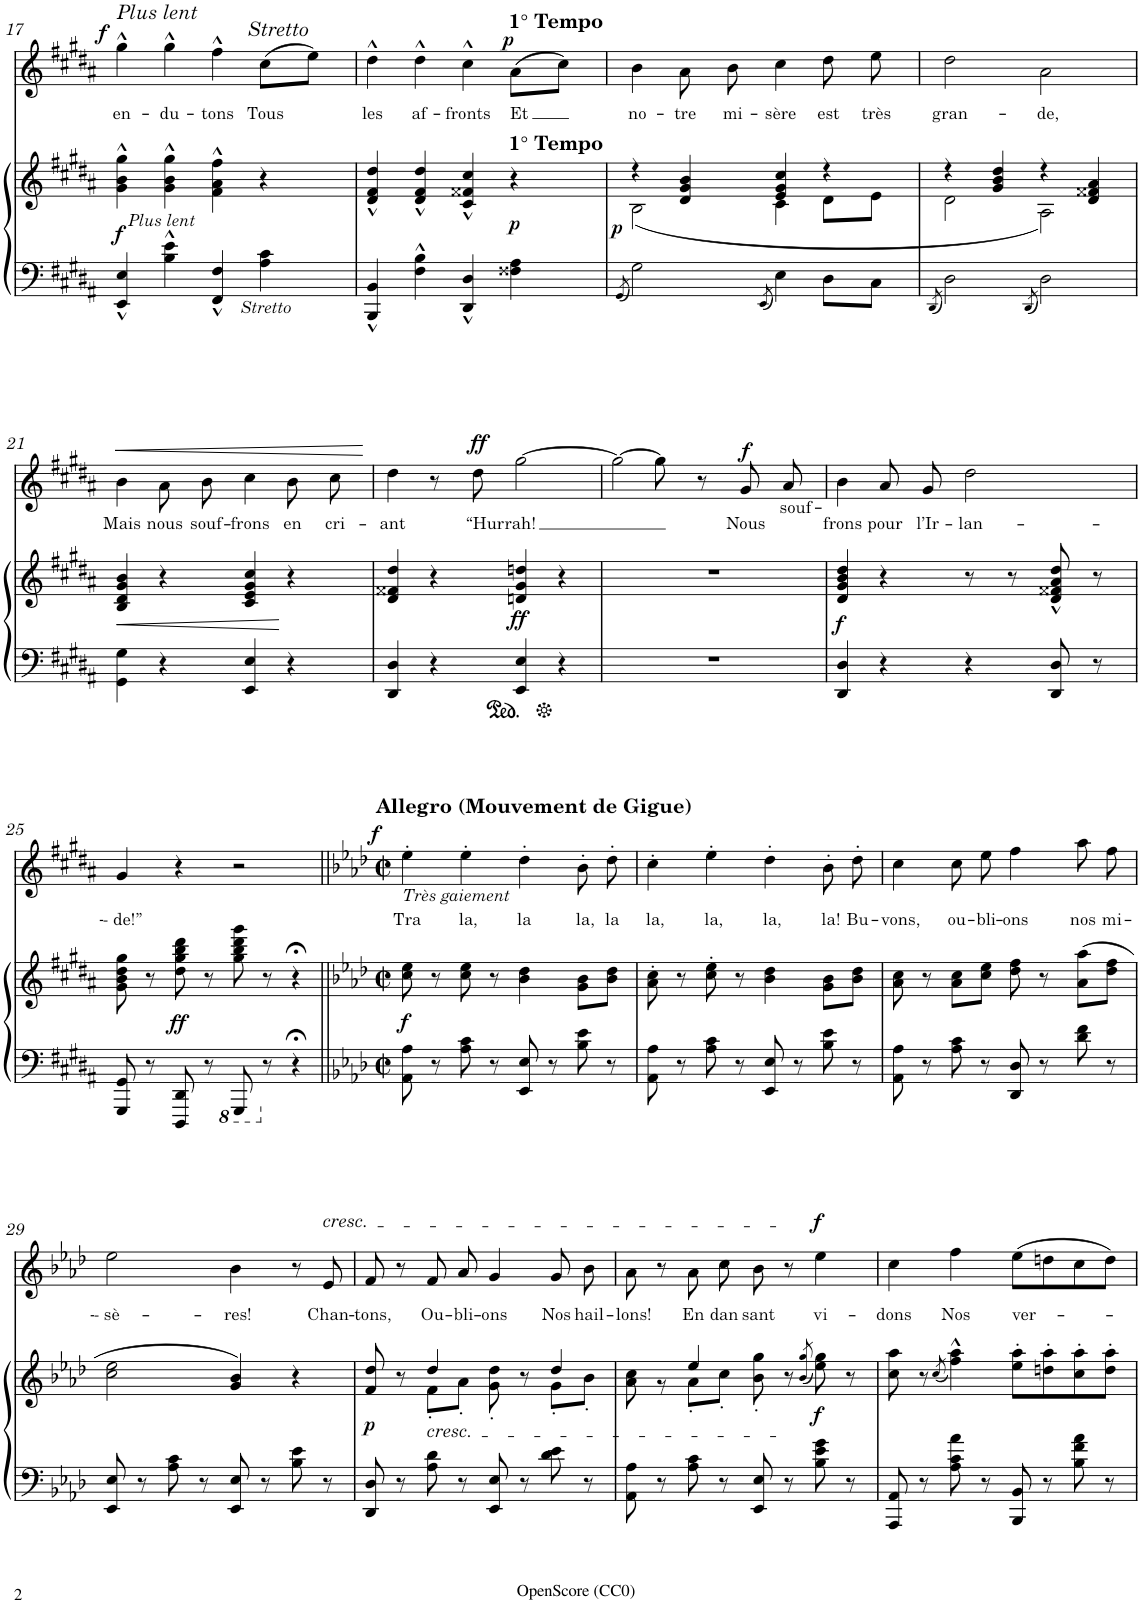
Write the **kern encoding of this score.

**kern	**kern	**dynam	**kern	**text	**dynam
*part2	*part2	*part2	*part1	*part1	*part1
*staff3	*staff2	*staff2/3	*staff1	*staff1	*staff1
*I"Piano	*	*	*I"Chant Voice	*	*
*I'Pno	*	*	*	*	*
!!LO:PB:g=z
*clefF4	*clefG2	*	*clefG2	*	*
*k[f#c#g#d#a#]	*k[f#c#g#d#a#]	*	*k[f#c#g#d#a#]	*	*
*M4/4	*M4/4	*	*M4/4	*	*
*met(c)	*met(c)	*	*met(c)	*	*
=17	=17	=17	=17	=17	=17
!	!	!	!LO:TX:a:i:t=Plus lent	!	!
!	!LO:TX:b:i:t=Plus lent	!	!	!	!
!	!	!LO:DY:b	!	!LO:LY:b	!LO:DY:a
4EE/^^ 4E/^^	4g#\^^ 4b\^^ 4gg#\^^	f	4gg#^^\	en-	f
!	!	!	!	!LO:LY:b	!
4B\^^ 4e\^^	4g#\^^ 4b\^^ 4gg#\^^	.	4gg#^^\	-du-	.
!	!	!	!	!LO:LY:b	!
4FF#/^^ 4F#/^^	4f#\^^ 4a#\^^ 4ff#\^^	.	4ff#^^\	-tons	.
!	!	!	!LO:TX:a:i:t=Stretto	!	!
!LO:TX:b:i:t=Stretto	!	!	!	!	!
!	!	!	!	!LO:LY:b	!
4A#\ 4c#\	4r	.	(8cc#\L	Tous	.
.	.	.	8ee\J)	.	.
=18	=18	=18	=18	=18	=18
!	!	!	!	!LO:LY:b	!
4BBB/^^ 4BB/^^	4d#/^^ 4f#/^^ 4dd#/^^	.	4dd#^^\	les	.
!	!	!	!	!LO:LY:b	!
4F#\^^ 4B\^^	4d#/^^ 4f#/^^ 4dd#/^^	.	4dd#^^\	af-	.
!	!	!	!	!LO:LY:b	!
4DD#/^^ 4D#/^^	4c#/^^ 4f##X/^^ 4cc#/^^	.	4cc#^^\	-fronts	.
!	!	!	!LO:TX:a:B:t=1° Tempo	!	!
!	!LO:TX:a:B:t=1° Tempo	!	!	!	!
!	!	!LO:DY:a=2	!	!LO:LY:b	!LO:DY:a
4F##X\ 4A#\	4r	p	(8a#\L	Et	p
.	.	.	8cc#\J)	.	.
=19	=19	=19	=19	=19	=19
8qGG#/	.	.	.	.	.
*	*^	*	*	*	*
!	!	!	!LO:DY:b	!	!LO:LY:b	!
2G#\	4r	(2B\	p	4b\	no-	.
!	!	!	!	!	!LO:LY:b	!
.	4d#/ 4g#/ 4b/	.	.	8a#\	-tre	.
!	!	!	!	!	!LO:LY:b	!
.	.	.	.	8b\	mi-	.
8qEE/	.	.	.	.	.	.
!	!	!	!	!	!LO:LY:b	!
4E\	4e/ 4g#/ 4cc#/	4c#\	.	4cc#\	-sère	.
!	!	!	!	!	!LO:LY:b	!
8D#\L	4r	8d#\L	.	8dd#\	est	.
!	!	!	!	!	!LO:LY:b	!
8C#\J	.	8e\J	.	8ee\	très	.
=20	=20	=20	=20	=20	=20	=20
8qDD#/	.	.	.	.	.	.
!	!	!	!	!	!LO:LY:b	!
2D#\	4r	2d#\	.	2dd#\	gran-	.
.	4g#/ 4b/ 4dd#/	.	.	.	.	.
8qDD#/	.	.	.	.	.	.
!	!	!	!	!	!LO:LY:b	!
2D#\	4r	2A#\)	.	2a#\	-de,	.
.	4d#/ 4f##X/ 4a#/	.	.	.	.	.
*	*v	*v	*	*	*	*
!!LO:LB:g=z
=21	=21	=21	=21	=21	=21
!	!	!LO:HP:b	!	!LO:LY:b	!LO:HP:b
4GG#\ 4G#\	4B/ 4d#/ 4g#/ 4b/	<	4b\	Mais	<
!	!	!	!	!LO:LY:b	!
4r	4r	.	8a#\	nous	.
!	!	!	!	!LO:LY:b	!
.	.	.	8b\	souf-	.
!	!	!	!	!LO:LY:b	!
4EE/ 4E/	4c#/ 4e/ 4g#/ 4cc#/	.	4cc#\	-frons	.
!	!	!	!	!LO:LY:b	!
4r	4r	[	8b\	en	.
!	!	!	!	!LO:LY:b	!
.	.	.	8cc#\	cri-	.
.	.	.	.	.	[
=22	=22	=22	=22	=22	=22
!	!	!	!	!LO:LY:b	!
4DD#/ 4D#/	4d#/ 4f##X/ 4dd#/	.	4dd#\	-ant	.
4r	4r	.	8r	.	.
!	!	!	!	!LO:LY:b	!LO:DY:a
.	.	.	8dd#\	“Hurrah!	ff
!	!	!LO:DY:b	!	!	!
4EE/ 4E/	4dn/ 4g#/ 4ddn/	ff	[2gg#\	.	.
4r	4r	.	.	.	.
=23	=23	=23	=23	=23	=23
1r	1r	.	2gg#\_	.	.
.	.	.	8gg#\]	.	.
.	.	.	8r	.	.
!	!	!	!	!LO:LY:b	!LO:DY:a
.	.	.	8g#/	Nous	f
!	!	!	!	!LO:LY:b	!
.	.	.	8a#/	souf-	.
=24	=24	=24	=24	=24	=24
!	!	!LO:DY:b	!	!LO:LY:b	!
4DD#/ 4D#/	4d#/ 4g#/ 4b/ 4dd#/	f	4b\	-frons	.
!	!	!	!	!LO:LY:b	!
4r	4r	.	8a#/	pour	.
!	!	!	!	!LO:LY:b	!
.	.	.	8g#/	l’Ir-	.
!	!	!	!	!LO:LY:b	!
4r	8r	.	2dd#\	-lan-	.
.	8r	.	.	.	.
8DD#/ 8D#/	8d#/^^ 8f##X/^^ 8a#/^^ 8dd#/^^	.	.	.	.
8r	8r	.	.	.	.
!!LO:LB:g=z
=25	=25	=25	=25	=25	=25
!	!	!	!	!LO:LY:b	!
8GGG#/ 8GG#/	8g#\ 8b\ 8dd#\ 8gg#\	.	4g#/	-- de!”	.
8r	8r	.	.	.	.
!	!	!LO:DY:b	!	!	!
8DDD#/ 8DD#/	8dd#\ 8gg#\ 8bb\ 8ddd#\	ff	4r	.	.
8r	8r	.	.	.	.
*8ba	*	*	*	*	*
8GGGG#/	8gg#\ 8bb\ 8ddd#\ 8ggg#\	.	2r	.	.
*X8ba	*	*	*	*	*
8r	8r	.	.	.	.
4r;<	4r;<	.	.	.	.
=26||	=26||	=26||	=26||	=26||	=26||
*k[b-e-a-d-]	*k[b-e-a-d-]	*	*k[b-e-a-d-]	*	*
*M2/2	*M2/2	*	*M2/2	*	*
*met(c|)	*met(c|)	*	*met(c|)	*	*
!	!	!	!LO:TX:a:B:t=Allegro (Mouvement de Gigue)	!	!
!	!	!	!LO:TX:b:i:t=Très gaiement	!	!
!	!	!LO:DY:b	!	!LO:LY:b	!LO:DY:a
8AA-\ 8A-\	8cc\ 8ee-\	f	4ee-'\	Tra	f
8r	8r	.	.	.	.
!	!	!	!	!LO:LY:b	!
8A-\ 8c\	8cc\ 8ee-\	.	4ee-'\	la,	.
8r	8r	.	.	.	.
!	!	!	!	!LO:LY:b	!
8EE-/ 8E-/	4b-\ 4dd-\	.	4dd-'\	la	.
8r	.	.	.	.	.
!	!	!	!	!LO:LY:b	!
8B-\ 8e-\	8g\ 8b-\L	.	8b-'\	la,	.
!	!	!	!	!LO:LY:b	!
8r	8b-\ 8dd-\J	.	8dd-'\	la	.
=27	=27	=27	=27	=27	=27
!	!	!	!	!LO:LY:b	!
8AA-\ 8A-\	8a-\' 8cc\'	.	4cc'\	la,	.
8r	8r	.	.	.	.
!	!	!	!	!LO:LY:b	!
8A-\ 8c\	8cc\' 8ee-\'	.	4ee-'\	la,	.
8r	8r	.	.	.	.
!	!	!	!	!LO:LY:b	!
8EE-/ 8E-/	4b-\ 4dd-\	.	4dd-'\	la,	.
8r	.	.	.	.	.
!	!	!	!	!LO:LY:b	!
8B-\ 8e-\	8g\ 8b-\L	.	8b-'\	la!	.
!	!	!	!	!LO:LY:b	!
8r	8b-\ 8dd-\J	.	8dd-'\	Bu-	.
=28	=28	=28	=28	=28	=28
!	!	!	!	!LO:LY:b	!
8AA-\ 8A-\	8a-\ 8cc\	.	4cc\	-vons,	.
8r	8r	.	.	.	.
!	!	!	!	!LO:LY:b	!
8A-\ 8c\	8a-\ 8cc\L	.	8cc\	ou-	.
!	!	!	!	!LO:LY:b	!
8r	8cc\ 8ee-\J	.	8ee-\	-bli-	.
!	!	!	!	!LO:LY:b	!
8DD-/ 8D-/	8dd-\ 8ff\	.	4ff\	-ons	.
8r	8r	.	.	.	.
!	!	!	!	!LO:LY:b	!
8d-\ 8f\	(8a-\ 8aa-\L	.	8aa-\	nos	.
!	!	!	!	!LO:LY:b	!
8r	8dd-\ 8ff\J	.	8ff\	mi-	.
!!LO:LB:g=z
=29	=29	=29	=29	=29	=29
!	!	!	!	!LO:LY:b	!
8EE-/ 8E-/	2cc\ 2ee-\	.	2ee-\	-- sè-	.
8r	.	.	.	.	.
8A-\ 8c\	.	.	.	.	.
8r	.	.	.	.	.
!	!	!	!	!LO:LY:b	!
8EE-/ 8E-/	4g/ 4b-/)	.	4b-\	-res!	.
8r	.	.	.	.	.
8B-\ 8e-\	4r	.	8r	.	.
!	!	!	!LO:TX:a:i:t=cresc.	!	!
!	!	!	!	!LO:LY:b	!
8r	.	.	8e-/	Chan-	.
=30	=30	=30	=30	=30	=30
*	*^	*	*	*	*
!	!	!	!LO:DY:b	!	!LO:LY:b	!
8DD-/ 8D-/	8f/ 8dd-/	4ryy	p	8f/	-tons,	.
8r	8r	.	.	8r	.	.
!	!LO:TX:b:i:t=cresc.	!	!	!	!	!
!	!	!	!	!	!LO:LY:b	!
8A-\ 8d-\	4dd-/	8f'\L	.	8f/	Ou-	.
!	!	!	!	!	!LO:LY:b	!
8r	.	8a-'\J	.	8a-/	-bli-	.
!	!	!	!	!	!LO:LY:b	!
8EE-/ 8E-/	8g\'< 8dd-\'<	4ryy	.	4g/	-ons	.
8r	8r	.	.	.	.	.
!	!	!	!	!	!LO:LY:b	!
8d-\ 8e-\	4dd-/	8g'\L	.	8g/	Nos	.
!	!	!	!	!	!LO:LY:b	!
8r	.	8b-'\J	.	8b-\	hail-	.
=31	=31	=31	=31	=31	=31	=31
!	!	!	!	!	!LO:LY:b	!
8AA-\ 8A-\	4ryy	8a-\ 8cc\	.	8a-\	-lons!	.
8r	.	8r	.	8r	.	.
!	!	!	!	!	!LO:LY:b	!
8A-\ 8c\	4ee-/	8a-'\L	.	8a-\	En	.
!	!	!	!	!	!LO:LY:b	!
8r	.	8cc'\J	.	8cc\	dan-	.
!	!	!	!	!	!LO:LY:b	!
8EE-/ 8E-/	8b-\'< 8gg\'<	4ryy	.	8b-\	-sant	.
8r	8r	.	.	8r	.	.
.	(8qb-/ 8qgg/	.	.	.	.	.
!	!	!	!LO:DY:b	!	!LO:LY:b	!LO:DY:a
8B-\ 8e-\ 8g\	8ee-\ 8gg\)	4ryy	f	4ee-\	vi-	f
8r	8r	.	.	.	.	.
*	*v	*v	*	*	*	*
=32	=32	=32	=32	=32	=32
!	!	!	!	!LO:LY:b	!
8AAA-/ 8AA-/	8cc\ 8aa-\	.	4cc\	-dons	.
8r	8r	.	.	.	.
.	(8qcc/	.	.	.	.
!	!	!	!	!LO:LY:b	!
8A-\ 8c\ 8a-\	4ff\^^ 4aa-\^^)	.	4ff\	Nos	.
8r	.	.	.	.	.
!	!	!	!	!LO:LY:b	!
8BBB-/ 8BB-/	8ee-\' 8aa-\'L	.	(8ee-\L	ver-	.
8r	8ddn\' 8aa-\'	.	8ddn\	.	.
8B-\ 8f\ 8a-\	8cc\' 8aa-\'	.	8cc\	.	.
8r	8dd\' 8aa-\'J	.	8dd\J)	.	.
=	=	=	=	=	=
*-	*-	*-	*-	*-	*-
